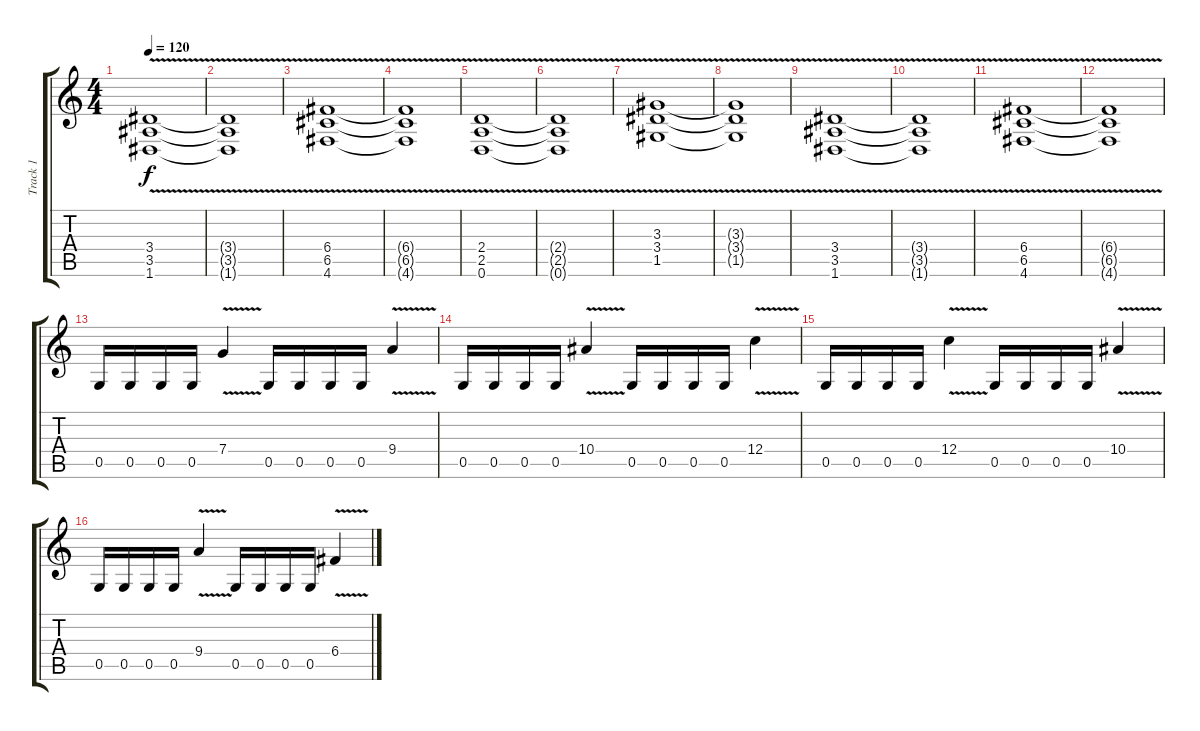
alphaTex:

\track ("Track 1" "Track 1") {instrument distortionguitar}
\staff {score tabs}
\tuning (D4 A3 F3 C3 G2 D2) {hide}
\ts (4 4)
\tempo 120
\clef g2
\ks c
(3.4{v} 3.5{v} 1.6{v}).1{dy f} |
(3.4{t} 3.5{t} 1.6{t}).1 |
(6.4{v} 6.5{v} 4.6{v}).1 |
(6.4{t} 6.5{t} 4.6{t}).1 |
(2.4{v} 2.5{v} 0.6{v}).1 |
(2.4{t} 2.5{t} 0.6{t}).1 |
(3.3{v} 3.4{v} 1.5{v}).1 |
(3.3{t} 3.4{t} 1.5{t}).1 |
(3.4{v} 3.5{v} 1.6{v}).1 |
(3.4{t} 3.5{t} 1.6{t}).1 |
(6.4{v} 6.5{v} 4.6{v}).1 |
(6.4{t} 6.5{t} 4.6{t}).1 |
0.5.16 0.5.16 0.5.16 0.5.16 7.4{v}.4 0.5.16 0.5.16 0.5.16 0.5.16 9.4{v}.4 |
0.5.16 0.5.16 0.5.16 0.5.16 10.4{v}.4 0.5.16 0.5.16 0.5.16 0.5.16 12.4{v}.4 |
0.5.16 0.5.16 0.5.16 0.5.16 12.4{v}.4 0.5.16 0.5.16 0.5.16 0.5.16 10.4{v}.4 |
0.5.16 0.5.16 0.5.16 0.5.16 9.4{v}.4 0.5.16 0.5.16 0.5.16 0.5.16 6.4{v}.4
